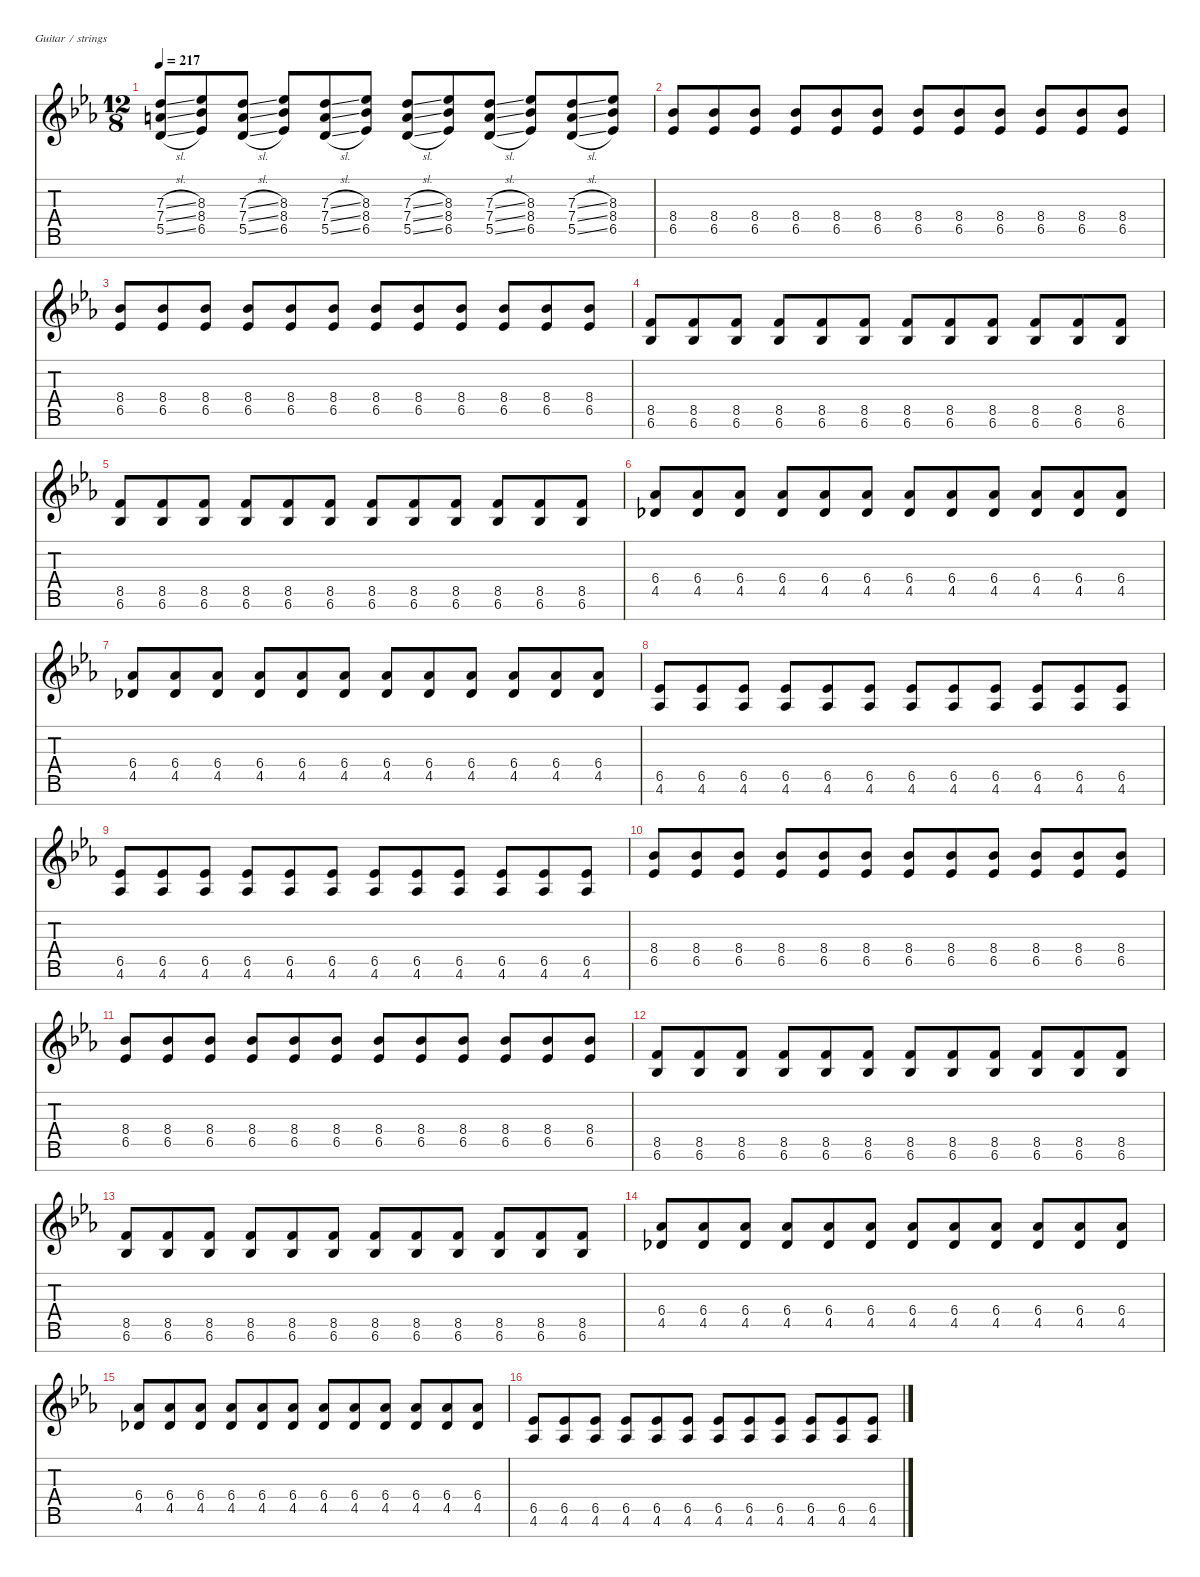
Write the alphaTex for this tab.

\defaultSystemsLayout 4
\hideDynamics
\bracketExtendMode nobrackets
\singleTrackTrackNamePolicy hidden
\multiTrackTrackNamePolicy hidden
\firstSystemTrackNameMode fullname
\firstSystemTrackNameOrientation horizontal
\otherSystemsTrackNameOrientation horizontal
\track ("Guitar 1" "dist.guit.") {instrument distortionguitar}
\staff {score tabs}
\tuning (E4 B3 G3 D3 A2 E2 B1)
\ts (12 8)
\tempo 217
\clef g2
\ks eb
(7.3{sl acc forcenatural} 7.4{sl acc forcenatural} 5.5{sl acc forcenatural}).8{dy f beam Up} (8.3{acc b} 8.4{acc b} 6.5{acc b}).8{beam Up} (7.3{sl acc forcenatural} 7.4{sl acc forcenatural} 5.5{sl acc forcenatural}).8{beam Up} (8.3{acc b} 8.4{acc b} 6.5{acc b}).8{beam Up} (7.3{sl acc forcenatural} 7.4{sl acc forcenatural} 5.5{sl acc forcenatural}).8{beam Up} (8.3{acc b} 8.4{acc b} 6.5{acc b}).8{beam Up} (7.3{sl acc forcenatural} 7.4{sl acc forcenatural} 5.5{sl acc forcenatural}).8{beam Up} (8.3{acc b} 8.4{acc b} 6.5{acc b}).8{beam Up} (7.3{sl acc forcenatural} 7.4{sl acc forcenatural} 5.5{sl acc forcenatural}).8{beam Up} (8.3{acc b} 8.4{acc b} 6.5{acc b}).8{beam Up} (7.3{sl acc forcenatural} 7.4{sl acc forcenatural} 5.5{sl acc forcenatural}).8{beam Up} (8.3{acc b} 8.4{acc b} 6.5{acc b}).8{beam Up} |
(8.4{acc b} 6.5{acc b}).8{beam Up} (8.4{acc b} 6.5{acc b}).8{beam Up} (8.4{acc b} 6.5{acc b}).8{beam Up} (8.4{acc b} 6.5{acc b}).8{beam Up} (8.4{acc b} 6.5{acc b}).8{beam Up} (8.4{acc b} 6.5{acc b}).8{beam Up} (8.4{acc b} 6.5{acc b}).8{beam Up} (8.4{acc b} 6.5{acc b}).8{beam Up} (8.4{acc b} 6.5{acc b}).8{beam Up} (8.4{acc b} 6.5{acc b}).8{beam Up} (8.4{acc b} 6.5{acc b}).8{beam Up} (8.4{acc b} 6.5{acc b}).8{beam Up} |
(8.4{acc b} 6.5{acc b}).8{beam Up} (8.4{acc b} 6.5{acc b}).8{beam Up} (8.4{acc b} 6.5{acc b}).8{beam Up} (8.4{acc b} 6.5{acc b}).8{beam Up} (8.4{acc b} 6.5{acc b}).8{beam Up} (8.4{acc b} 6.5{acc b}).8{beam Up} (8.4{acc b} 6.5{acc b}).8{beam Up} (8.4{acc b} 6.5{acc b}).8{beam Up} (8.4{acc b} 6.5{acc b}).8{beam Up} (8.4{acc b} 6.5{acc b}).8{beam Up} (8.4{acc b} 6.5{acc b}).8{beam Up} (8.4{acc b} 6.5{acc b}).8{beam Up} |
(8.5{acc forcenatural} 6.6{acc b}).8{beam Up} (8.5{acc forcenatural} 6.6{acc b}).8{beam Up} (8.5{acc forcenatural} 6.6{acc b}).8{beam Up} (8.5{acc forcenatural} 6.6{acc b}).8{beam Up} (8.5{acc forcenatural} 6.6{acc b}).8{beam Up} (8.5{acc forcenatural} 6.6{acc b}).8{beam Up} (8.5{acc forcenatural} 6.6{acc b}).8{beam Up} (8.5{acc forcenatural} 6.6{acc b}).8{beam Up} (8.5{acc forcenatural} 6.6{acc b}).8{beam Up} (8.5{acc forcenatural} 6.6{acc b}).8{beam Up} (8.5{acc forcenatural} 6.6{acc b}).8{beam Up} (8.5{acc forcenatural} 6.6{acc b}).8{beam Up} |
(8.5{acc forcenatural} 6.6{acc b}).8{beam Up} (8.5{acc forcenatural} 6.6{acc b}).8{beam Up} (8.5{acc forcenatural} 6.6{acc b}).8{beam Up} (8.5{acc forcenatural} 6.6{acc b}).8{beam Up} (8.5{acc forcenatural} 6.6{acc b}).8{beam Up} (8.5{acc forcenatural} 6.6{acc b}).8{beam Up} (8.5{acc forcenatural} 6.6{acc b}).8{beam Up} (8.5{acc forcenatural} 6.6{acc b}).8{beam Up} (8.5{acc forcenatural} 6.6{acc b}).8{beam Up} (8.5{acc forcenatural} 6.6{acc b}).8{beam Up} (8.5{acc forcenatural} 6.6{acc b}).8{beam Up} (8.5{acc forcenatural} 6.6{acc b}).8{beam Up} |
(6.4{acc b} 4.5{acc b}).8{beam Up} (6.4{acc b} 4.5{acc b}).8{beam Up} (6.4{acc b} 4.5{acc b}).8{beam Up} (6.4{acc b} 4.5{acc b}).8{beam Up} (6.4{acc b} 4.5{acc b}).8{beam Up} (6.4{acc b} 4.5{acc b}).8{beam Up} (6.4{acc b} 4.5{acc b}).8{beam Up} (6.4{acc b} 4.5{acc b}).8{beam Up} (6.4{acc b} 4.5{acc b}).8{beam Up} (6.4{acc b} 4.5{acc b}).8{beam Up} (6.4{acc b} 4.5{acc b}).8{beam Up} (6.4{acc b} 4.5{acc b}).8{beam Up} |
(6.4{acc b} 4.5{acc b}).8{beam Up} (6.4{acc b} 4.5{acc b}).8{beam Up} (6.4{acc b} 4.5{acc b}).8{beam Up} (6.4{acc b} 4.5{acc b}).8{beam Up} (6.4{acc b} 4.5{acc b}).8{beam Up} (6.4{acc b} 4.5{acc b}).8{beam Up} (6.4{acc b} 4.5{acc b}).8{beam Up} (6.4{acc b} 4.5{acc b}).8{beam Up} (6.4{acc b} 4.5{acc b}).8{beam Up} (6.4{acc b} 4.5{acc b}).8{beam Up} (6.4{acc b} 4.5{acc b}).8{beam Up} (6.4{acc b} 4.5{acc b}).8{beam Up} |
(6.5{acc b} 4.6{acc b}).8{beam Up} (6.5{acc b} 4.6{acc b}).8{beam Up} (6.5{acc b} 4.6{acc b}).8{beam Up} (6.5{acc b} 4.6{acc b}).8{beam Up} (6.5{acc b} 4.6{acc b}).8{beam Up} (6.5{acc b} 4.6{acc b}).8{beam Up} (6.5{acc b} 4.6{acc b}).8{beam Up} (6.5{acc b} 4.6{acc b}).8{beam Up} (6.5{acc b} 4.6{acc b}).8{beam Up} (6.5{acc b} 4.6{acc b}).8{beam Up} (6.5{acc b} 4.6{acc b}).8{beam Up} (6.5{acc b} 4.6{acc b}).8{beam Up} |
(6.5{acc b} 4.6{acc b}).8{beam Up} (6.5{acc b} 4.6{acc b}).8{beam Up} (6.5{acc b} 4.6{acc b}).8{beam Up} (6.5{acc b} 4.6{acc b}).8{beam Up} (6.5{acc b} 4.6{acc b}).8{beam Up} (6.5{acc b} 4.6{acc b}).8{beam Up} (6.5{acc b} 4.6{acc b}).8{beam Up} (6.5{acc b} 4.6{acc b}).8{beam Up} (6.5{acc b} 4.6{acc b}).8{beam Up} (6.5{acc b} 4.6{acc b}).8{beam Up} (6.5{acc b} 4.6{acc b}).8{beam Up} (6.5{acc b} 4.6{acc b}).8{beam Up} |
(8.4{acc b} 6.5{acc b}).8{beam Up} (8.4{acc b} 6.5{acc b}).8{beam Up} (8.4{acc b} 6.5{acc b}).8{beam Up} (8.4{acc b} 6.5{acc b}).8{beam Up} (8.4{acc b} 6.5{acc b}).8{beam Up} (8.4{acc b} 6.5{acc b}).8{beam Up} (8.4{acc b} 6.5{acc b}).8{beam Up} (8.4{acc b} 6.5{acc b}).8{beam Up} (8.4{acc b} 6.5{acc b}).8{beam Up} (8.4{acc b} 6.5{acc b}).8{beam Up} (8.4{acc b} 6.5{acc b}).8{beam Up} (8.4{acc b} 6.5{acc b}).8{beam Up} |
(8.4{acc b} 6.5{acc b}).8{beam Up} (8.4{acc b} 6.5{acc b}).8{beam Up} (8.4{acc b} 6.5{acc b}).8{beam Up} (8.4{acc b} 6.5{acc b}).8{beam Up} (8.4{acc b} 6.5{acc b}).8{beam Up} (8.4{acc b} 6.5{acc b}).8{beam Up} (8.4{acc b} 6.5{acc b}).8{beam Up} (8.4{acc b} 6.5{acc b}).8{beam Up} (8.4{acc b} 6.5{acc b}).8{beam Up} (8.4{acc b} 6.5{acc b}).8{beam Up} (8.4{acc b} 6.5{acc b}).8{beam Up} (8.4{acc b} 6.5{acc b}).8{beam Up} |
(8.5{acc forcenatural} 6.6{acc b}).8{beam Up} (8.5{acc forcenatural} 6.6{acc b}).8{beam Up} (8.5{acc forcenatural} 6.6{acc b}).8{beam Up} (8.5{acc forcenatural} 6.6{acc b}).8{beam Up} (8.5{acc forcenatural} 6.6{acc b}).8{beam Up} (8.5{acc forcenatural} 6.6{acc b}).8{beam Up} (8.5{acc forcenatural} 6.6{acc b}).8{beam Up} (8.5{acc forcenatural} 6.6{acc b}).8{beam Up} (8.5{acc forcenatural} 6.6{acc b}).8{beam Up} (8.5{acc forcenatural} 6.6{acc b}).8{beam Up} (8.5{acc forcenatural} 6.6{acc b}).8{beam Up} (8.5{acc forcenatural} 6.6{acc b}).8{beam Up} |
(8.5{acc forcenatural} 6.6{acc b}).8{beam Up} (8.5{acc forcenatural} 6.6{acc b}).8{beam Up} (8.5{acc forcenatural} 6.6{acc b}).8{beam Up} (8.5{acc forcenatural} 6.6{acc b}).8{beam Up} (8.5{acc forcenatural} 6.6{acc b}).8{beam Up} (8.5{acc forcenatural} 6.6{acc b}).8{beam Up} (8.5{acc forcenatural} 6.6{acc b}).8{beam Up} (8.5{acc forcenatural} 6.6{acc b}).8{beam Up} (8.5{acc forcenatural} 6.6{acc b}).8{beam Up} (8.5{acc forcenatural} 6.6{acc b}).8{beam Up} (8.5{acc forcenatural} 6.6{acc b}).8{beam Up} (8.5{acc forcenatural} 6.6{acc b}).8{beam Up} |
(6.4{acc b} 4.5{acc b}).8{beam Up} (6.4{acc b} 4.5{acc b}).8{beam Up} (6.4{acc b} 4.5{acc b}).8{beam Up} (6.4{acc b} 4.5{acc b}).8{beam Up} (6.4{acc b} 4.5{acc b}).8{beam Up} (6.4{acc b} 4.5{acc b}).8{beam Up} (6.4{acc b} 4.5{acc b}).8{beam Up} (6.4{acc b} 4.5{acc b}).8{beam Up} (6.4{acc b} 4.5{acc b}).8{beam Up} (6.4{acc b} 4.5{acc b}).8{beam Up} (6.4{acc b} 4.5{acc b}).8{beam Up} (6.4{acc b} 4.5{acc b}).8{beam Up} |
(6.4{acc b} 4.5{acc b}).8{beam Up} (6.4{acc b} 4.5{acc b}).8{beam Up} (6.4{acc b} 4.5{acc b}).8{beam Up} (6.4{acc b} 4.5{acc b}).8{beam Up} (6.4{acc b} 4.5{acc b}).8{beam Up} (6.4{acc b} 4.5{acc b}).8{beam Up} (6.4{acc b} 4.5{acc b}).8{beam Up} (6.4{acc b} 4.5{acc b}).8{beam Up} (6.4{acc b} 4.5{acc b}).8{beam Up} (6.4{acc b} 4.5{acc b}).8{beam Up} (6.4{acc b} 4.5{acc b}).8{beam Up} (6.4{acc b} 4.5{acc b}).8{beam Up} |
(6.5{acc b} 4.6{acc b}).8{beam Up} (6.5{acc b} 4.6{acc b}).8{beam Up} (6.5{acc b} 4.6{acc b}).8{beam Up} (6.5{acc b} 4.6{acc b}).8{beam Up} (6.5{acc b} 4.6{acc b}).8{beam Up} (6.5{acc b} 4.6{acc b}).8{beam Up} (6.5{acc b} 4.6{acc b}).8{beam Up} (6.5{acc b} 4.6{acc b}).8{beam Up} (6.5{acc b} 4.6{acc b}).8{beam Up} (6.5{acc b} 4.6{acc b}).8{beam Up} (6.5{acc b} 4.6{acc b}).8{beam Up} (6.5{acc b} 4.6{acc b}).8{beam Up}
